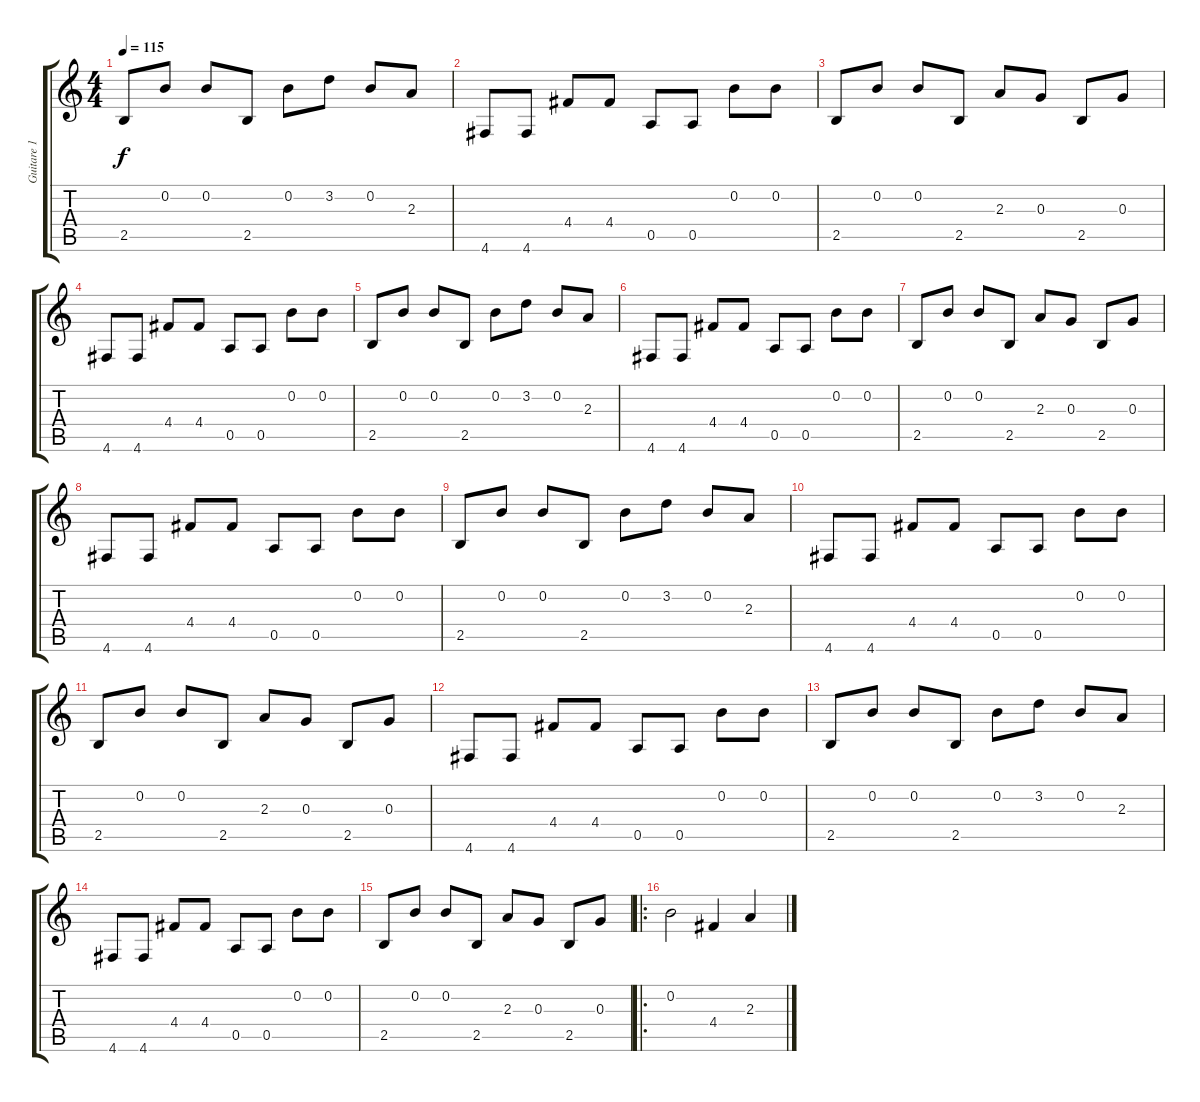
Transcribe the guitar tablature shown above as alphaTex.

\track ("Guitare 1" "Guitare 1") {instrument electricguitarclean}
\staff {score tabs}
\tuning (E4 B3 G3 D3 A2 D2) {hide}
\ts (4 4)
\tempo 115
\clef g2
\ks c
2.5.8{dy f} 0.2.8 0.2.8 2.5.8 0.2.8 3.2.8 0.2.8 2.3.8 |
4.6.8 4.6.8 4.4.8 4.4.8 0.5.8 0.5.8 0.2.8 0.2.8 |
2.5.8 0.2.8 0.2.8 2.5.8 2.3.8 0.3.8 2.5.8 0.3.8 |
4.6.8{volume 14} 4.6.8 4.4.8 4.4.8 0.5.8 0.5.8 0.2.8 0.2.8 |
2.5.8 0.2.8 0.2.8 2.5.8 0.2.8 3.2.8 0.2.8 2.3.8 |
4.6.8 4.6.8 4.4.8 4.4.8 0.5.8 0.5.8 0.2.8 0.2.8 |
2.5.8 0.2.8 0.2.8 2.5.8 2.3.8 0.3.8 2.5.8 0.3.8 |
4.6.8{volume 14} 4.6.8 4.4.8 4.4.8 0.5.8 0.5.8 0.2.8 0.2.8 |
2.5.8 0.2.8 0.2.8 2.5.8 0.2.8 3.2.8 0.2.8 2.3.8 |
4.6.8 4.6.8 4.4.8 4.4.8 0.5.8 0.5.8 0.2.8 0.2.8 |
2.5.8 0.2.8 0.2.8 2.5.8 2.3.8 0.3.8 2.5.8 0.3.8 |
4.6.8{volume 14} 4.6.8 4.4.8 4.4.8 0.5.8 0.5.8 0.2.8 0.2.8 |
2.5.8 0.2.8 0.2.8 2.5.8 0.2.8 3.2.8 0.2.8 2.3.8 |
4.6.8 4.6.8 4.4.8 4.4.8 0.5.8 0.5.8 0.2.8 0.2.8 |
2.5.8 0.2.8 0.2.8 2.5.8 2.3.8 0.3.8 2.5.8 0.3.8 |
\ro
0.2.2 4.4.4 2.3.4
